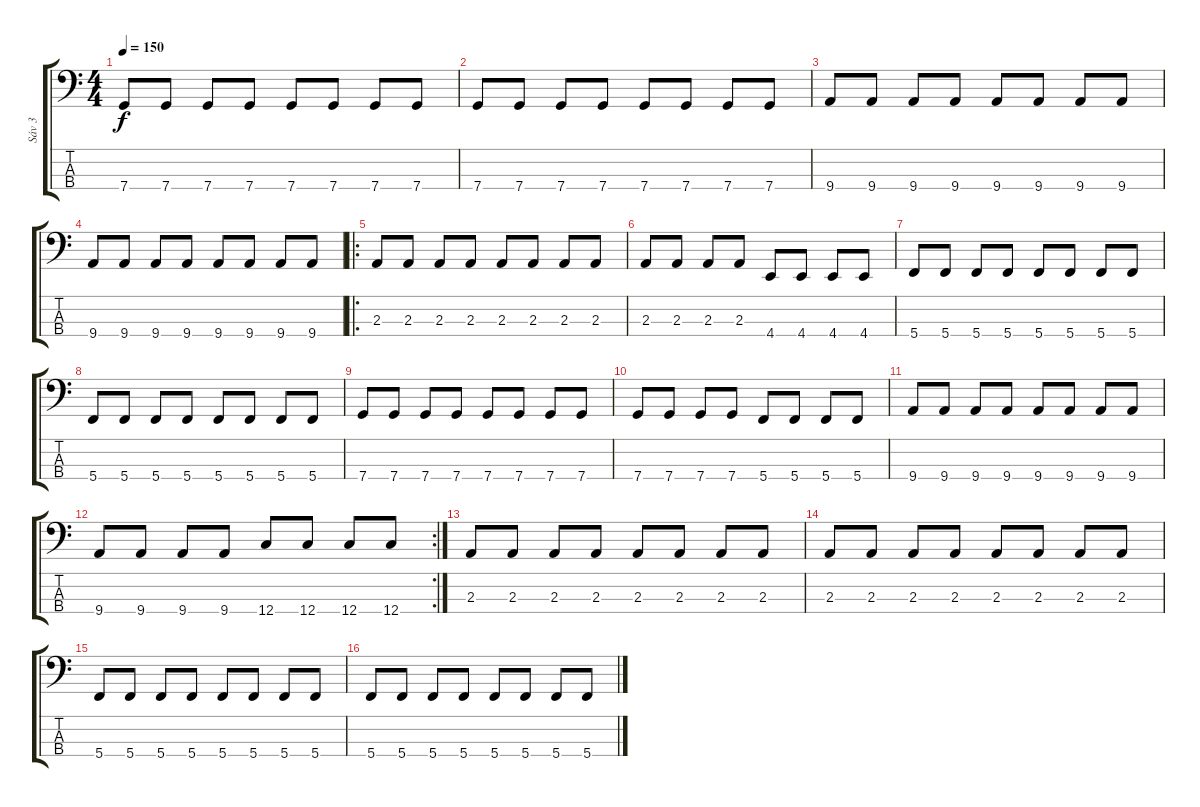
\track ("Sáv 3" "Sáv 3") {instrument electricbassfinger}
\staff {score tabs}
\tuning (F2 C2 G1 C1) {hide}
\ts (4 4)
\tempo 150
\clef f4
\ks c
7.4.8{dy f} 7.4.8 7.4.8 7.4.8 7.4.8 7.4.8 7.4.8 7.4.8 |
7.4.8 7.4.8 7.4.8 7.4.8 7.4.8 7.4.8 7.4.8 7.4.8 |
9.4.8 9.4.8 9.4.8 9.4.8 9.4.8 9.4.8 9.4.8 9.4.8 |
9.4.8 9.4.8 9.4.8 9.4.8 9.4.8 9.4.8 9.4.8 9.4.8 |
\ro
2.3.8 2.3.8 2.3.8 2.3.8 2.3.8 2.3.8 2.3.8 2.3.8 |
2.3.8 2.3.8 2.3.8 2.3.8 4.4.8 4.4.8 4.4.8 4.4.8 |
5.4.8 5.4.8 5.4.8 5.4.8 5.4.8 5.4.8 5.4.8 5.4.8 |
5.4.8 5.4.8 5.4.8 5.4.8 5.4.8 5.4.8 5.4.8 5.4.8 |
7.4.8 7.4.8 7.4.8 7.4.8 7.4.8 7.4.8 7.4.8 7.4.8 |
7.4.8 7.4.8 7.4.8 7.4.8 5.4.8 5.4.8 5.4.8 5.4.8 |
9.4.8 9.4.8 9.4.8 9.4.8 9.4.8 9.4.8 9.4.8 9.4.8 |
\rc 2
9.4.8 9.4.8 9.4.8 9.4.8 12.4.8 12.4.8 12.4.8 12.4.8 |
2.3.8 2.3.8 2.3.8 2.3.8 2.3.8 2.3.8 2.3.8 2.3.8 |
2.3.8 2.3.8 2.3.8 2.3.8 2.3.8 2.3.8 2.3.8 2.3.8 |
5.4.8 5.4.8 5.4.8 5.4.8 5.4.8 5.4.8 5.4.8 5.4.8 |
5.4.8 5.4.8 5.4.8 5.4.8 5.4.8 5.4.8 5.4.8 5.4.8
